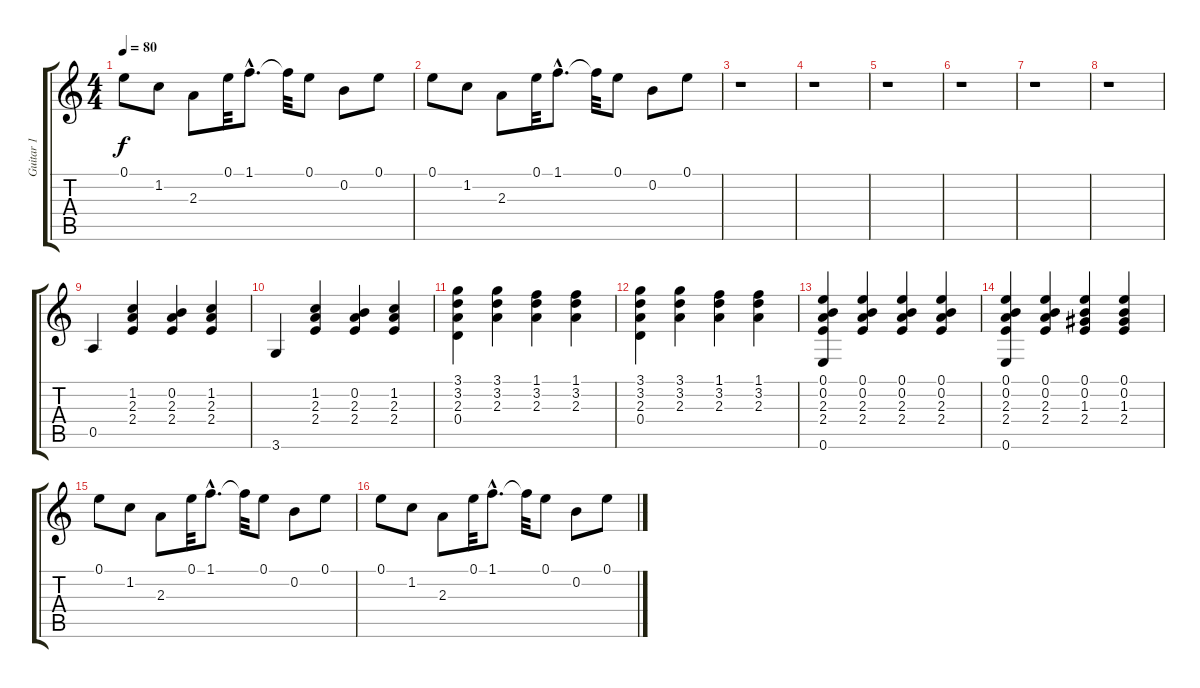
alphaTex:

\track ("Guitar 1" "Guitar 1") {instrument acousticguitarsteel}
\staff {score tabs}
\tuning (E4 B3 G3 D3 A2 E2) {hide}
\ts (4 4)
\tempo 80
\clef g2
\ks c
0.1.8{dy f instrument acousticguitarsteel} 1.2.8 2.3.8 0.1.32 1.1{hac}.8{d} 1.1{t}.32 0.1.8 0.2.8 0.1.8 |
0.1.8 1.2.8 2.3.8 0.1.32 1.1{hac}.8{d} 1.1{t}.32 0.1.8 0.2.8 0.1.8 |
r.1 |
r.1 |
r.1 |
r.1 |
r.1 |
r.1 |
0.5.4 (1.2 2.3 2.4).4 (0.2 2.3 2.4).4 (1.2 2.3 2.4).4 |
3.6.4 (1.2 2.3 2.4).4 (0.2 2.3 2.4).4 (1.2 2.3 2.4).4 |
(3.1 3.2 2.3 0.4).4 (3.1 3.2 2.3).4 (1.1 3.2 2.3).4 (1.1 3.2 2.3).4 |
(3.1 3.2 2.3 0.4).4 (3.1 3.2 2.3).4 (1.1 3.2 2.3).4 (1.1 3.2 2.3).4 |
(0.1 0.2 2.3 2.4 0.6).4 (0.1 0.2 2.3 2.4).4 (0.1 0.2 2.3 2.4).4 (0.1 0.2 2.3 2.4).4 |
(0.1 0.2 2.3 2.4 0.6).4 (0.1 0.2 2.3 2.4).4 (0.1 0.2 1.3 2.4).4 (0.1 0.2 1.3 2.4).4 |
0.1.8 1.2.8 2.3.8 0.1.32 1.1{hac}.8{d} 1.1{t}.32 0.1.8 0.2.8 0.1.8 |
0.1.8 1.2.8 2.3.8 0.1.32 1.1{hac}.8{d} 1.1{t}.32 0.1.8 0.2.8 0.1.8
